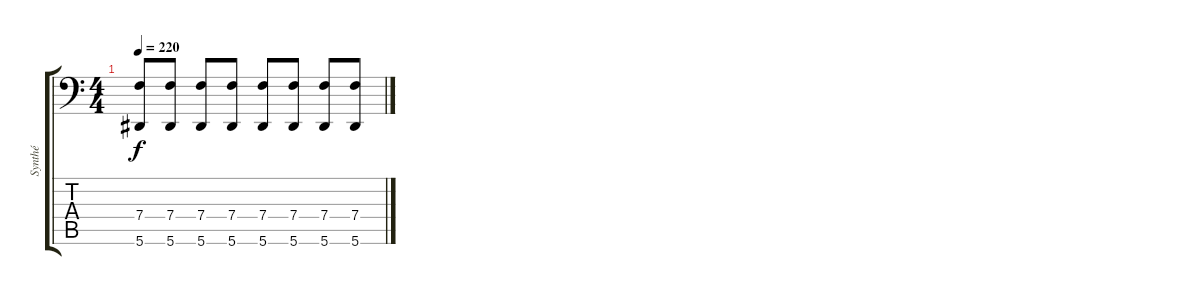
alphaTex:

\track ("Synthé" "Synthé") {instrument lead1square}
\staff {score tabs}
\tuning (C4 G3 Eb3 Bb2 F2 Bb1) {hide}
\ts (4 4)
\tempo 220
\clef f4
\ks c
(7.4 5.6).8{dy f} (7.4 5.6).8 (7.4 5.6).8 (7.4 5.6).8 (7.4 5.6).8 (7.4 5.6).8 (7.4 5.6).8 (7.4 5.6).8
